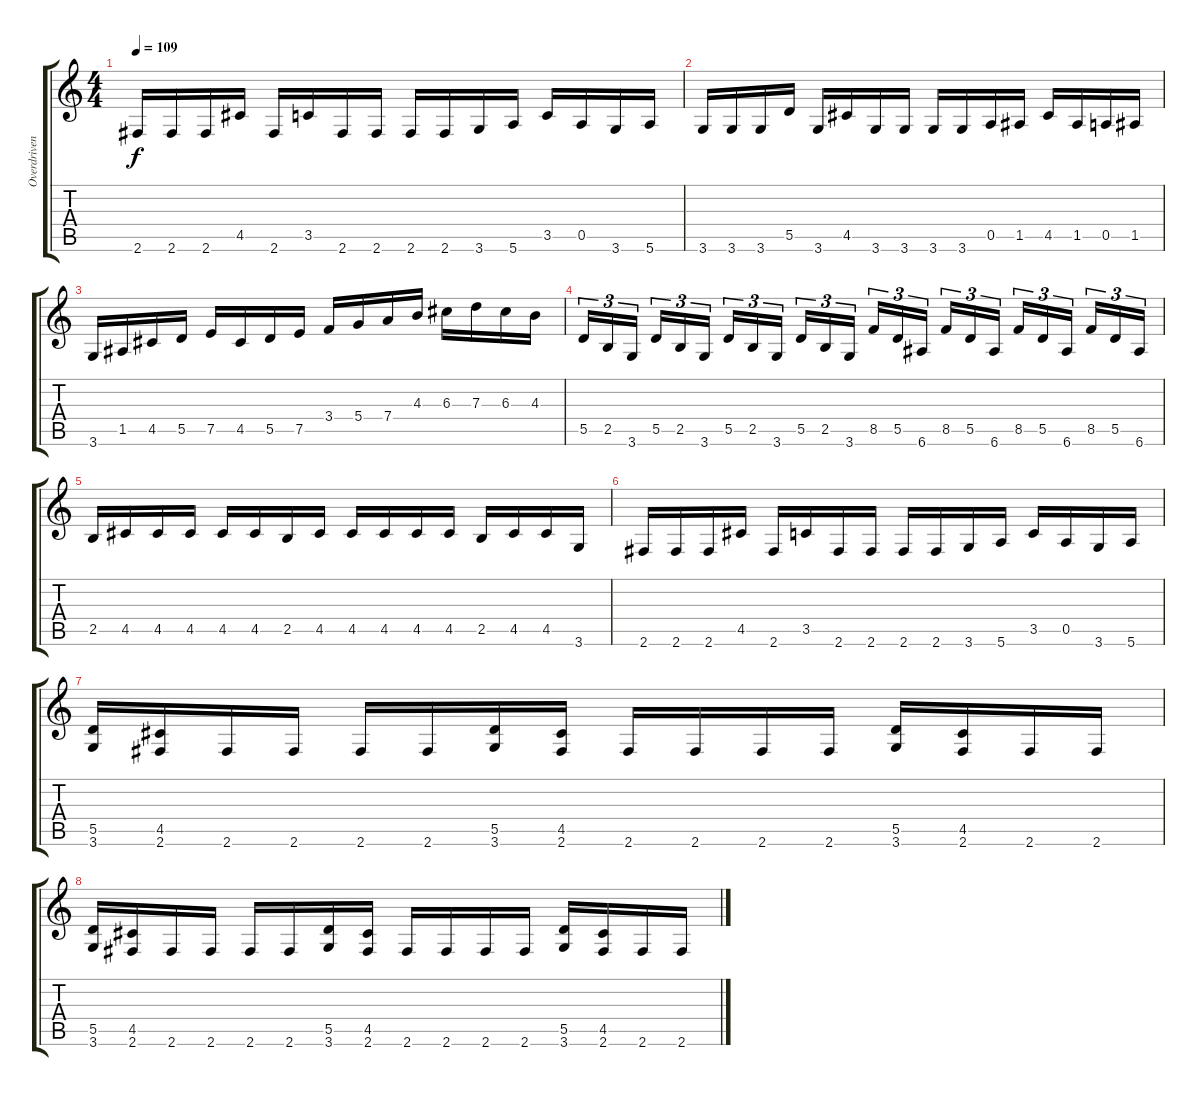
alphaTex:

\track ("Overdriven Guitar 2" "Overdriven") {instrument overdrivenguitar}
\staff {score tabs}
\tuning (E4 B3 G3 D3 A2 E2) {hide}
\ts (4 4)
\tempo 109
\clef g2
\ks c
2.6.16{dy f} 2.6.16 2.6.16 4.5.16 2.6.16 3.5.16 2.6.16 2.6.16 2.6.16 2.6.16 3.6.16 5.6.16 3.5.16 0.5.16 3.6.16 5.6.16 |
3.6.16 3.6.16 3.6.16 5.5.16 3.6.16 4.5.16 3.6.16 3.6.16 3.6.16 3.6.16 0.5.16 1.5.16 4.5.16 1.5.16 0.5.16 1.5.16 |
3.6.16 1.5.16 4.5.16 5.5.16 7.5.16 4.5.16 5.5.16 7.5.16 3.4.16 5.4.16 7.4.16 4.3.16 6.3.16 7.3.16 6.3.16 4.3.16 |
5.5.16{tu (3 2)} 2.5.16{tu (3 2)} 3.6.16{tu (3 2)} 5.5.16{tu (3 2)} 2.5.16{tu (3 2)} 3.6.16{tu (3 2)} 5.5.16{tu (3 2)} 2.5.16{tu (3 2)} 3.6.16{tu (3 2)} 5.5.16{tu (3 2)} 2.5.16{tu (3 2)} 3.6.16{tu (3 2)} 8.5.16{tu (3 2)} 5.5.16{tu (3 2)} 6.6.16{tu (3 2)} 8.5.16{tu (3 2)} 5.5.16{tu (3 2)} 6.6.16{tu (3 2)} 8.5.16{tu (3 2)} 5.5.16{tu (3 2)} 6.6.16{tu (3 2)} 8.5.16{tu (3 2)} 5.5.16{tu (3 2)} 6.6.16{tu (3 2)} |
2.5.16 4.5.16 4.5.16 4.5.16 4.5.16 4.5.16 2.5.16 4.5.16 4.5.16 4.5.16 4.5.16 4.5.16 2.5.16 4.5.16 4.5.16 3.6.16 |
2.6.16 2.6.16 2.6.16 4.5.16 2.6.16 3.5.16 2.6.16 2.6.16 2.6.16 2.6.16 3.6.16 5.6.16 3.5.16 0.5.16 3.6.16 5.6.16 |
(5.5 3.6).16 (4.5 2.6).16 2.6.16 2.6.16 2.6.16 2.6.16 (5.5 3.6).16 (4.5 2.6).16 2.6.16 2.6.16 2.6.16 2.6.16 (5.5 3.6).16 (4.5 2.6).16 2.6.16 2.6.16 |
(5.5 3.6).16 (4.5 2.6).16 2.6.16 2.6.16 2.6.16 2.6.16 (5.5 3.6).16 (4.5 2.6).16 2.6.16 2.6.16 2.6.16 2.6.16 (5.5 3.6).16 (4.5 2.6).16 2.6.16 2.6.16
